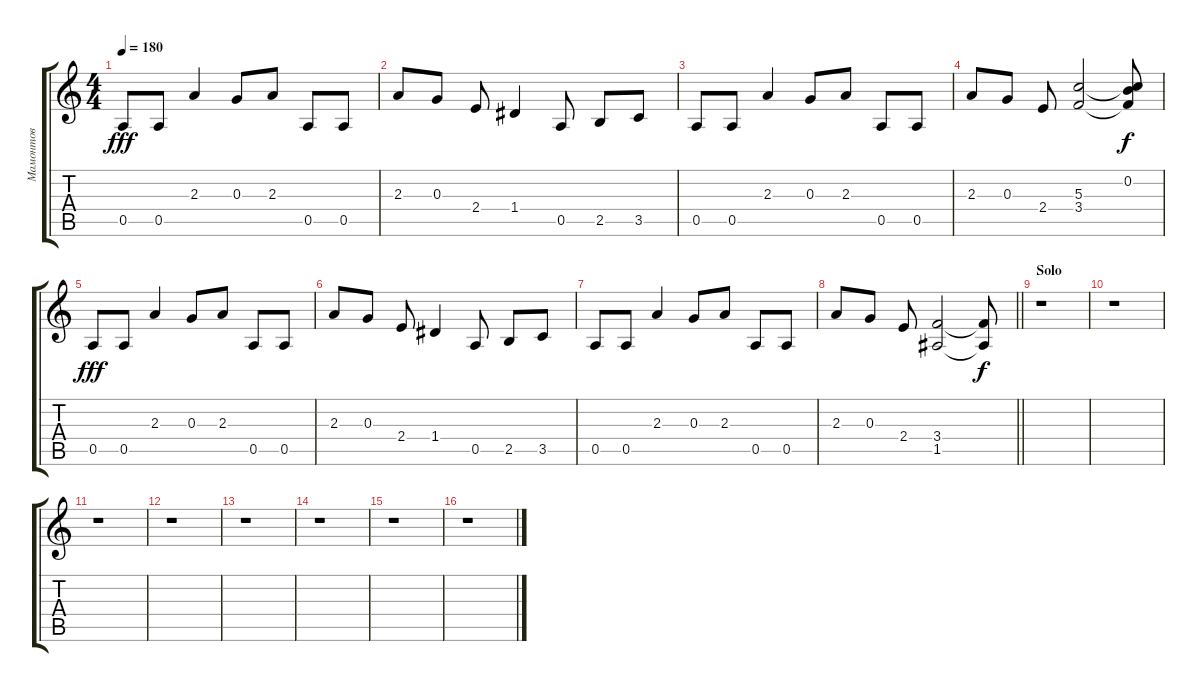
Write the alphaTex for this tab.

\track ("Мамонтов" "Мамонтов") {instrument overdrivenguitar}
\staff {score tabs}
\tuning (E4 B3 G3 D3 A2 E2) {hide}
\ts (4 4)
\tempo 180
\clef g2
\ks c
0.5.8{dy fff} 0.5.8 2.3.4 0.3.8 2.3.8 0.5.8 0.5.8 |
2.3.8 0.3.8 2.4.8 1.4.4 0.5.8 2.5.8 3.5.8 |
0.5.8 0.5.8 2.3.4 0.3.8 2.3.8 0.5.8 0.5.8 |
2.3.8 0.3.8 2.4.8 (5.3 3.4).2 (0.2 5.3{t} 3.4{t}).8{dy f} |
0.5.8{dy fff} 0.5.8 2.3.4 0.3.8 2.3.8 0.5.8 0.5.8 |
2.3.8 0.3.8 2.4.8 1.4.4 0.5.8 2.5.8 3.5.8 |
0.5.8 0.5.8 2.3.4 0.3.8 2.3.8 0.5.8 0.5.8 |
\barLineRight lightlight
2.3.8 0.3.8 2.4.8 (3.4 1.5).2 (3.4{t} 1.5{t}).8{dy f} |
\section ("" "Solo")
r.1 |
r.1 |
r.1 |
r.1 |
r.1 |
r.1 |
r.1 |
r.1
